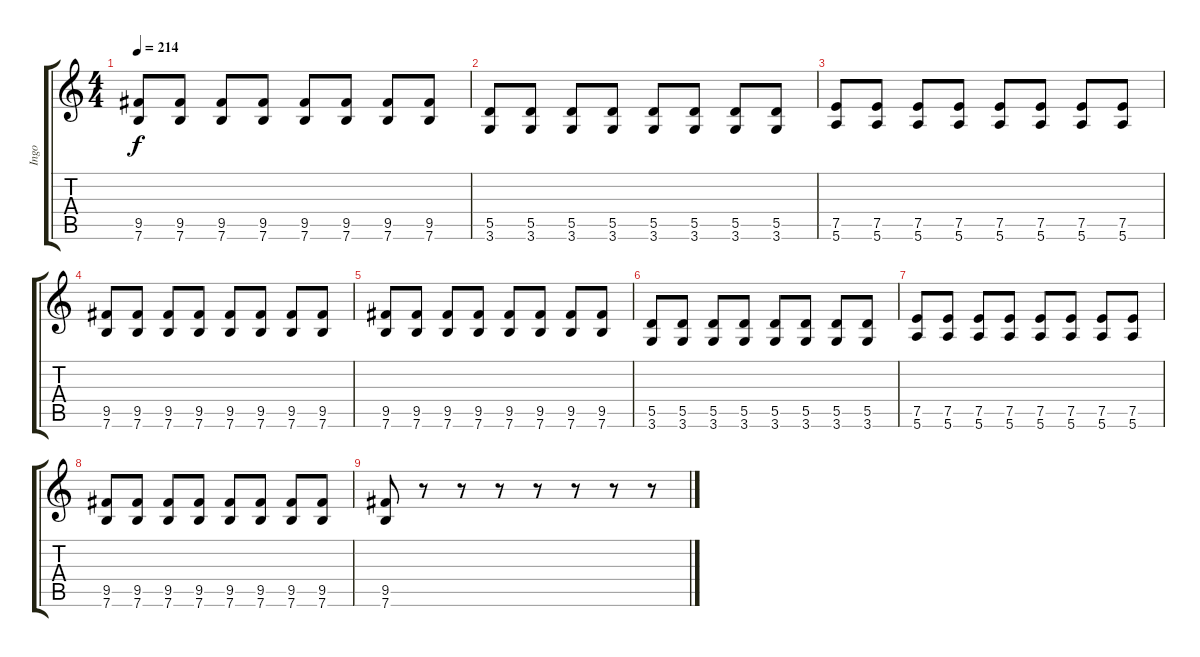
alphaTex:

\track ("Ingo" "Ingo") {instrument overdrivenguitar}
\staff {score tabs}
\tuning (E4 B3 G3 D3 A2 E2) {hide}
\ts (4 4)
\tempo 214
\clef g2
\ks c
(9.5 7.6).8{dy f} (9.5 7.6).8 (9.5 7.6).8 (9.5 7.6).8 (9.5 7.6).8 (9.5 7.6).8 (9.5 7.6).8 (9.5 7.6).8 |
(5.5 3.6).8 (5.5 3.6).8 (5.5 3.6).8 (5.5 3.6).8 (5.5 3.6).8 (5.5 3.6).8 (5.5 3.6).8 (5.5 3.6).8 |
(7.5 5.6).8 (7.5 5.6).8 (7.5 5.6).8 (7.5 5.6).8 (7.5 5.6).8 (7.5 5.6).8 (7.5 5.6).8 (7.5 5.6).8 |
(9.5 7.6).8 (9.5 7.6).8 (9.5 7.6).8 (9.5 7.6).8 (9.5 7.6).8 (9.5 7.6).8 (9.5 7.6).8 (9.5 7.6).8 |
(9.5 7.6).8 (9.5 7.6).8 (9.5 7.6).8 (9.5 7.6).8 (9.5 7.6).8 (9.5 7.6).8 (9.5 7.6).8 (9.5 7.6).8 |
(5.5 3.6).8 (5.5 3.6).8 (5.5 3.6).8 (5.5 3.6).8 (5.5 3.6).8 (5.5 3.6).8 (5.5 3.6).8 (5.5 3.6).8 |
(7.5 5.6).8 (7.5 5.6).8 (7.5 5.6).8 (7.5 5.6).8 (7.5 5.6).8 (7.5 5.6).8 (7.5 5.6).8 (7.5 5.6).8 |
(9.5 7.6).8 (9.5 7.6).8 (9.5 7.6).8 (9.5 7.6).8 (9.5 7.6).8 (9.5 7.6).8 (9.5 7.6).8 (9.5 7.6).8 |
(9.5 7.6).8 r.8 r.8 r.8 r.8 r.8 r.8 r.8
